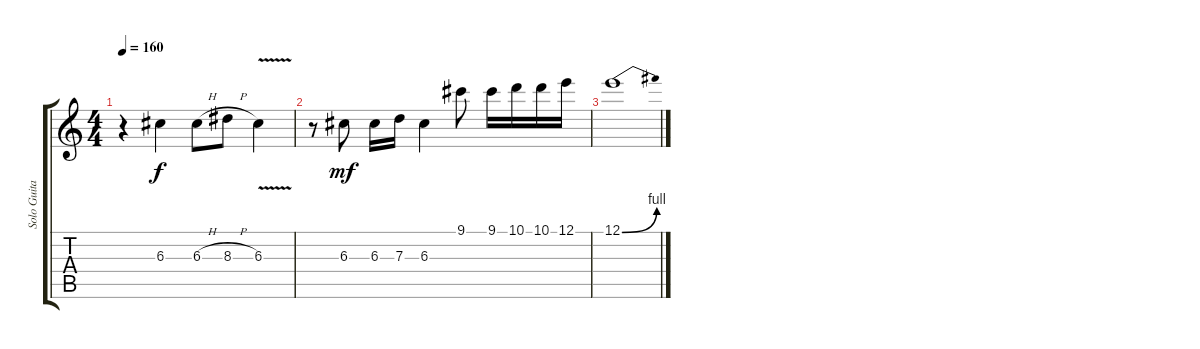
\track ("Solo Guitar" "Solo Guita") {instrument distortionguitar}
\staff {score tabs}
\tuning (E4 B3 G3 D3 A2 D2) {hide}
\ts (4 4)
\tempo 160
\clef g2
\ks c
r.4{dy f} 6.3.4 6.3{h}.8 8.3{h}.8 6.3{v}.4 |
r.8 6.3.8{dy mf} 6.3.16 7.3.16 6.3.4 9.1.8 9.1.16 10.1.16 10.1.16 12.1.16 |
12.1{be (bend 0 0 60 4)}.1
